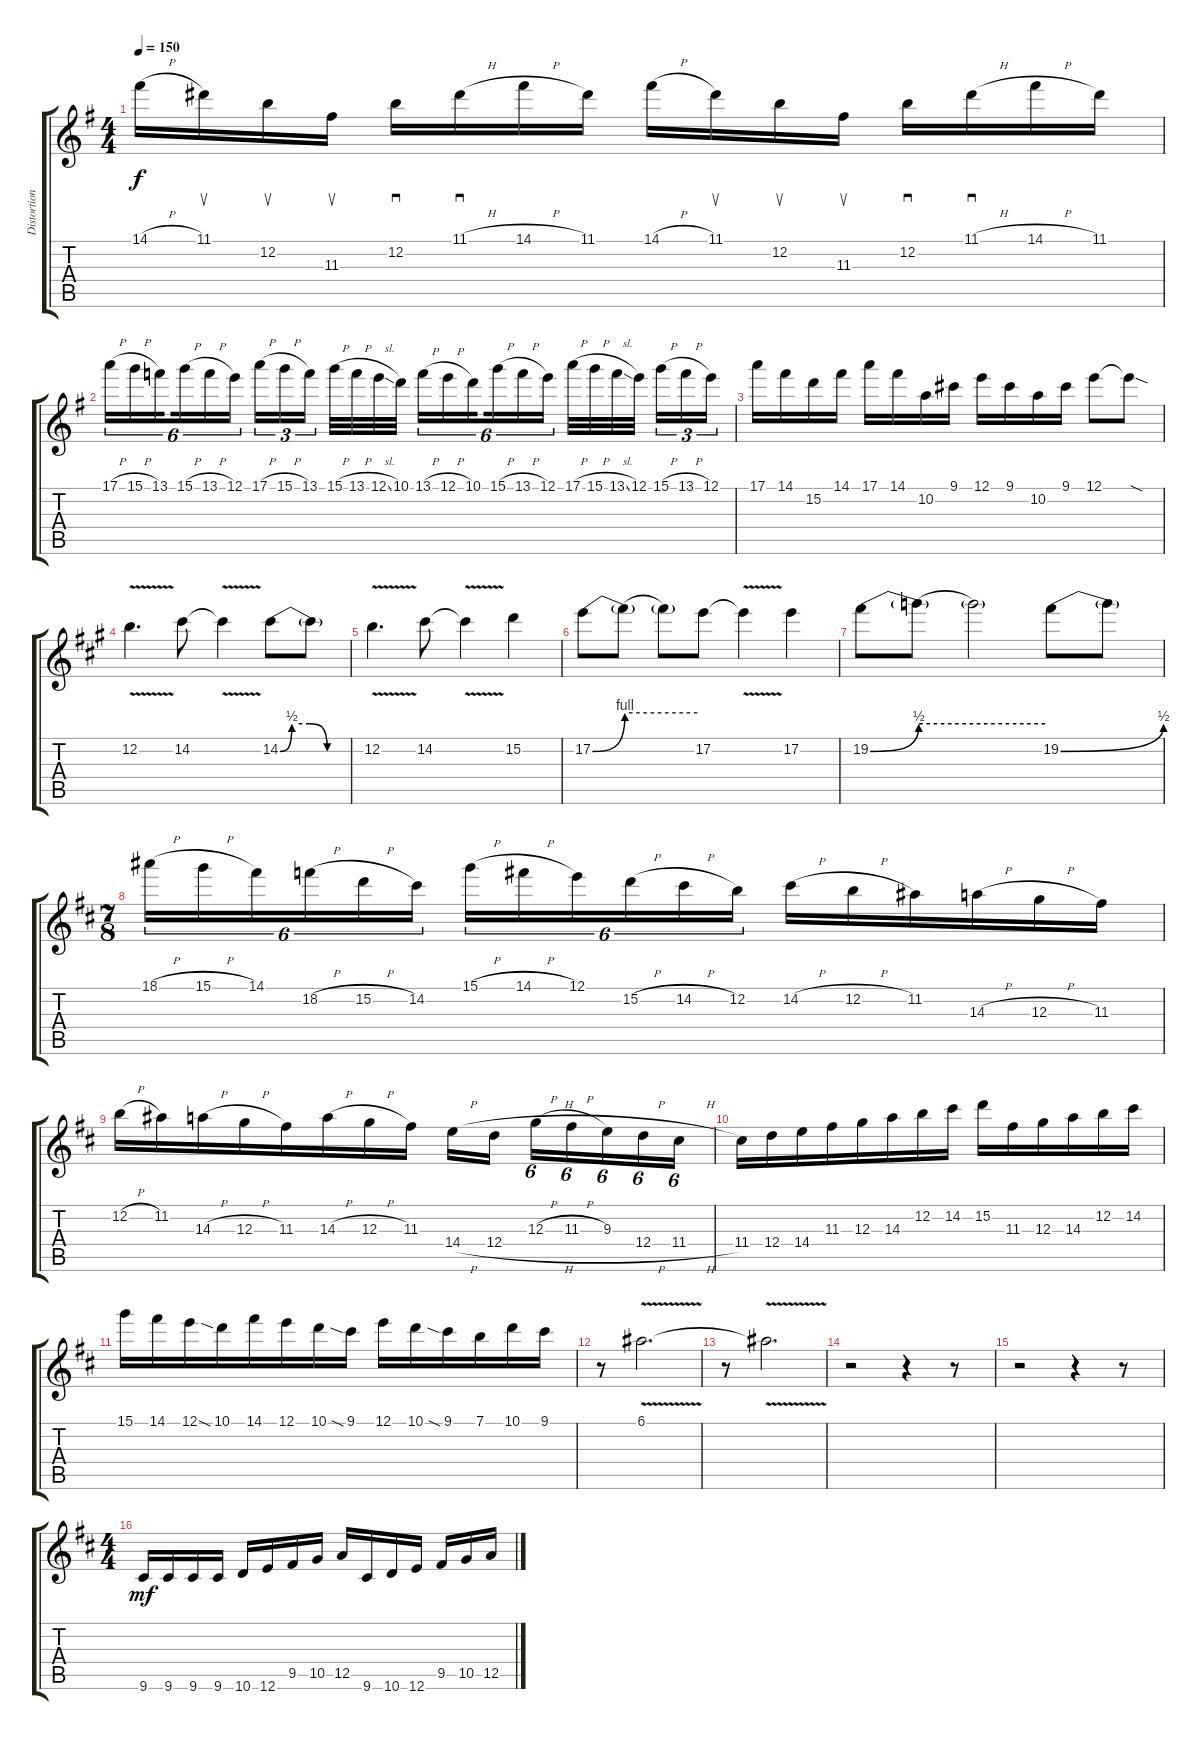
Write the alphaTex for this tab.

\track ("Distortion 1" "Distortion") {instrument distortionguitar}
\staff {score tabs}
\tuning (E4 B3 G3 D3 A2 E2) {hide}
\ts (4 4)
\tempo 150
\clef g2
\ks g
14.1{h}.16{dy f} 11.1.16{su} 12.2.16{su} 11.3.16{su} 12.2.16{sd} 11.1{h}.16{sd} 14.1{h}.16 11.1.16 14.1{h}.16 11.1.16{su} 12.2.16{su} 11.3.16{su} 12.2.16{sd} 11.1{h}.16{sd} 14.1{h}.16 11.1.16 |
17.1{h}.16{tu (6 4)} 15.1{h}.16{tu (6 4)} 13.1.16{tu (6 4) beam splitsecondary} 15.1{h}.16{tu (6 4)} 13.1{h}.16{tu (6 4)} 12.1.16{tu (6 4)} 17.1{h}.16{tu (3 2)} 15.1{h}.16{tu (3 2)} 13.1.16{tu (3 2) beam splitsecondary} 15.1{h}.32 13.1{h}.32 12.1{sl}.32 10.1.32 13.1{h}.16{tu (6 4)} 12.1{h}.16{tu (6 4)} 10.1.16{tu (6 4) beam splitsecondary} 15.1{h}.16{tu (6 4)} 13.1{h}.16{tu (6 4)} 12.1.16{tu (6 4)} 17.1{h}.32 15.1{h}.32 13.1{sl}.32 12.1.32{beam splitsecondary} 15.1{h}.16{tu (3 2)} 13.1{h}.16{tu (3 2)} 12.1.16{tu (3 2)} |
17.1.16 14.1.16 15.2.16 14.1.16 17.1.16 14.1.16 10.2.16 9.1.16 12.1.16 9.1.16 10.2.16 9.1.16 12.1.8 12.1{sod t}.8 |
\ks a
12.2{v}.4{d} 14.2.8 14.2{v t}.4 14.2{be (custom 0 0 10 2 25 2 40 0 60 0)}.8 14.2{t}.8 |
12.2{v}.4{d} 14.2.8 14.2{v t}.4 15.2.4 |
17.2{be (bend 0 0 60 4)}.8 17.2{be (hold 0 4 60 4) t}.8 17.2{t}.8 17.2.8 17.2{v t}.4 17.2.4 |
19.2{be (bend 0 0 60 2)}.8 19.2{be (hold 0 2 60 2) t}.8 19.2{t}.2 19.2{be (bend 0 0 60 2)}.8 19.2{t}.8 |
\ts (7 8)
\ks d
18.1{h}.16{tu (6 4)} 15.1{h}.16{tu (6 4)} 14.1.16{tu (6 4)} 18.2{h}.16{tu (6 4)} 15.2{h}.16{tu (6 4)} 14.2.16{tu (6 4)} 15.1{h}.16{tu (6 4)} 14.1{h}.16{tu (6 4)} 12.1.16{tu (6 4)} 15.2{h}.16{tu (6 4)} 14.2{h}.16{tu (6 4)} 12.2.16{tu (6 4)} 14.2{h}.16 12.2{h}.16 11.2.16 14.3{h}.16 12.3{h}.16 11.3.16 |
12.2{h}.16 11.2.16 14.3{h}.16 12.3{h}.16 11.3.16 14.3{h}.16 12.3{h}.16 11.3.16 14.4{h}.16 12.4{h}.16 12.3{h}.16{tu (6 4)} 11.3{h}.16{tu (6 4)} 9.3.16{tu (6 4)} 12.4{h}.16{tu (6 4)} 11.4{h}.16{tu (6 4)} |
11.4.16 12.4.16 14.4.16 11.3.16 12.3.16 14.3.16 12.2.16 14.2.16 15.2.16 11.3.16 12.3.16 14.3.16 12.2.16 14.2.16 |
15.1.16 14.1.16 12.1.16 10.1{sia}.16 14.1.16 12.1.16 10.1.16 9.1{sia}.16 12.1.16 10.1.16 9.1{sia}.16 7.1.16 10.1.16 9.1.16 |
r.8 6.1{v}.2{d} |
r.8 6.1{v t}.2{d} |
r.2 r.4 r.8 |
r.2 r.4 r.8 |
\ts (4 4)
9.6.16{dy mf} 9.6.16 9.6.16 9.6.16 10.6.16 12.6.16 9.5.16 10.5.16 12.5.16 9.6.16 10.6.16 12.6.16 9.5.16 10.5.16 12.5.16
